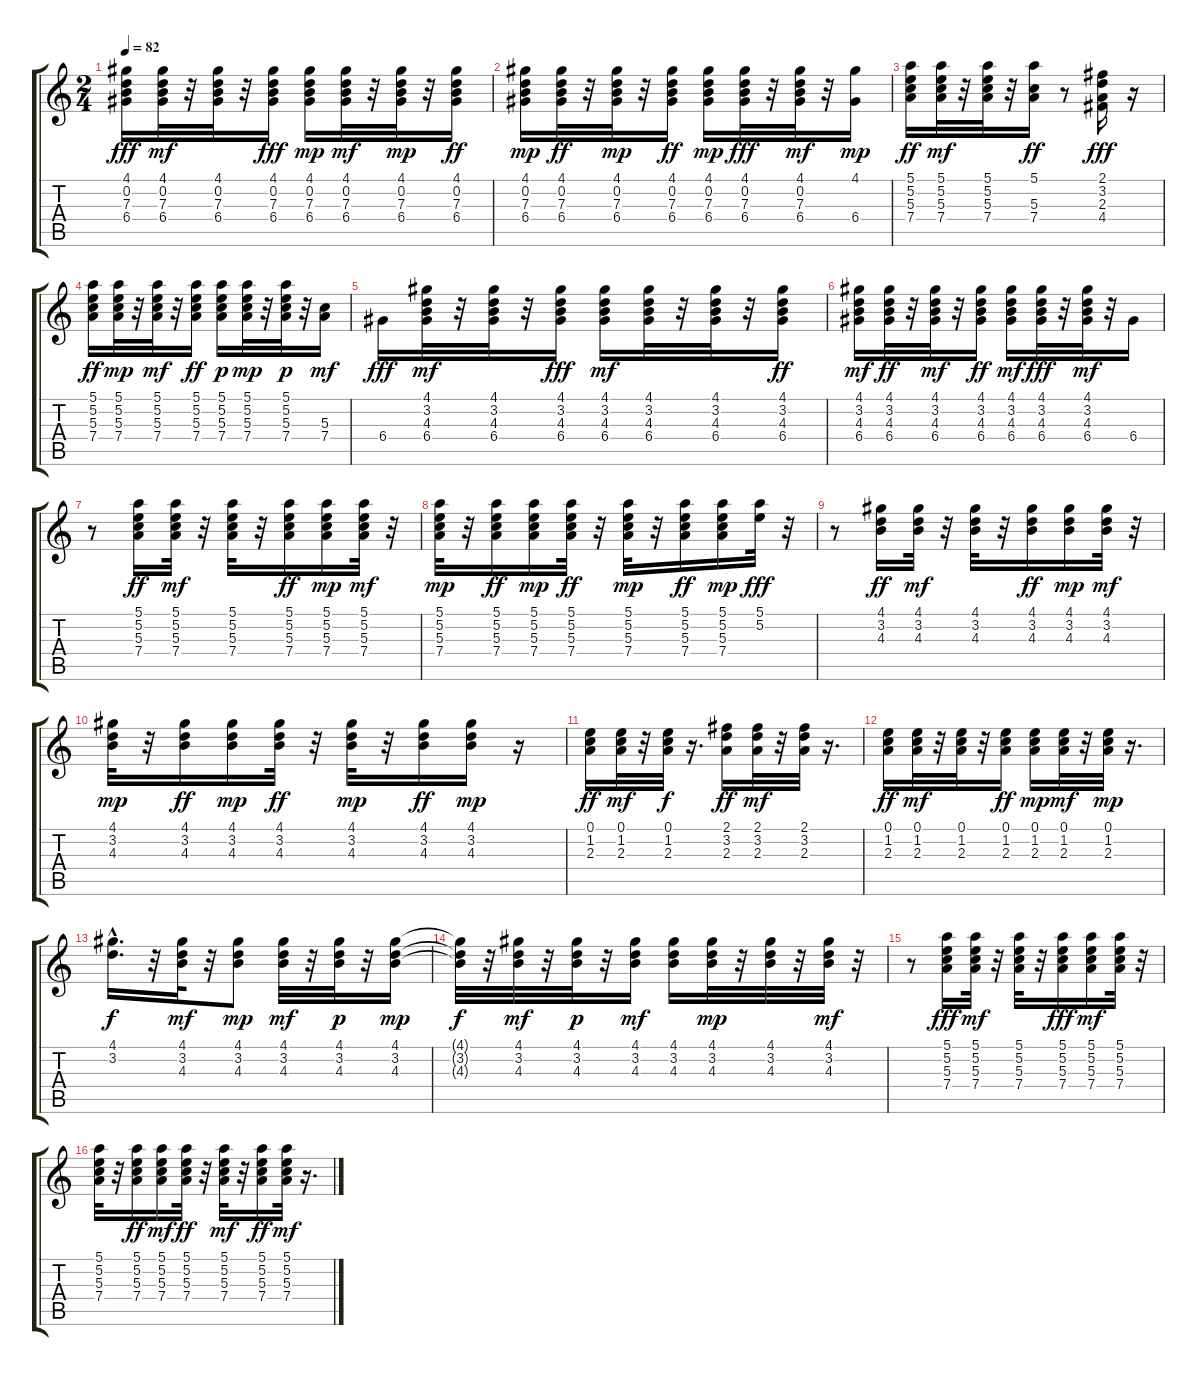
\track "" {instrument acousticguitarnylon}
\staff {score tabs}
\tuning (E4 B3 G3 D3 A2 E2) {hide}
\ts (2 4)
\tempo 82
\clef g2
\ks c
(4.1 0.2 7.3 6.4).16{dy fff} (4.1 0.2 7.3 6.4).32{dy mf} r.32 (4.1 0.2 7.3 6.4).32 r.32 (4.1 0.2 7.3 6.4).16{dy fff} (4.1 0.2 7.3 6.4).16{dy mp} (4.1 0.2 7.3 6.4).32{dy mf} r.32 (4.1 0.2 7.3 6.4).32{dy mp} r.32 (4.1 0.2 7.3 6.4).16{dy ff} |
(4.1 0.2 7.3 6.4).16{dy mp} (4.1 0.2 7.3 6.4).32{dy ff} r.32 (4.1 0.2 7.3 6.4).32{dy mp} r.32 (4.1 0.2 7.3 6.4).16{dy ff} (4.1 0.2 7.3 6.4).16{dy mp} (4.1 0.2 7.3 6.4).32{dy fff} r.32 (4.1 0.2 7.3 6.4).32{dy mf} r.32 (4.1 6.4).16{dy mp} |
(5.1 5.2 5.3 7.4).16{dy ff} (5.1 5.2 5.3 7.4).32{dy mf} r.32 (5.1 5.2 5.3 7.4).32 r.32 (5.1 5.3 7.4).16{dy ff} r.8 (2.1 3.2 2.3 4.4).16{dy fff} r.16 |
(5.1 5.2 5.3 7.4).16{dy ff} (5.1 5.2 5.3 7.4).32{dy mp} r.32 (5.1 5.2 5.3 7.4).32{dy mf} r.32 (5.1 5.2 5.3 7.4).16{dy ff} (5.1 5.2 5.3 7.4).16{dy p} (5.1 5.2 5.3 7.4).32{dy mp} r.32 (5.1 5.2 5.3 7.4).32{dy p} r.32 (5.3 7.4).16{dy mf} |
6.4.16{dy fff} (4.1 3.2 4.3 6.4).32{dy mf} r.32 (4.1 3.2 4.3 6.4).32 r.32 (4.1 3.2 4.3 6.4).16{dy fff} (4.1 3.2 4.3 6.4).16{dy mf} (4.1 3.2 4.3 6.4).32 r.32 (4.1 3.2 4.3 6.4).32 r.32 (4.1 3.2 4.3 6.4).16{dy ff} |
(4.1 3.2 4.3 6.4).16{dy mf} (4.1 3.2 4.3 6.4).32{dy ff} r.32 (4.1 3.2 4.3 6.4).32{dy mf} r.32 (4.1 3.2 4.3 6.4).16{dy ff} (4.1 3.2 4.3 6.4).16{dy mf} (4.1 3.2 4.3 6.4).32{dy fff} r.32 (4.1 3.2 4.3 6.4).32{dy mf} r.32 6.4.16 |
r.8 (5.1 5.2 5.3 7.4).16{dy ff} (5.1 5.2 5.3 7.4).32{dy mf} r.32 (5.1 5.2 5.3 7.4).32 r.32 (5.1 5.2 5.3 7.4).16{dy ff} (5.1 5.2 5.3 7.4).16{dy mp} (5.1 5.2 5.3 7.4).32{dy mf} r.32 |
(5.1 5.2 5.3 7.4).32{dy mp} r.32 (5.1 5.2 5.3 7.4).16{dy ff} (5.1 5.2 5.3 7.4).16{dy mp} (5.1 5.2 5.3 7.4).32{dy ff} r.32 (5.1 5.2 5.3 7.4).32{dy mp} r.32 (5.1 5.2 5.3 7.4).16{dy ff} (5.1 5.2 5.3 7.4).16{dy mp} (5.1 5.2).32{dy fff} r.32 |
r.8 (4.1 3.2 4.3).16{dy ff} (4.1 3.2 4.3).32{dy mf} r.32 (4.1 3.2 4.3).32 r.32 (4.1 3.2 4.3).16{dy ff} (4.1 3.2 4.3).16{dy mp} (4.1 3.2 4.3).32{dy mf} r.32 |
(4.1 3.2 4.3).32{dy mp} r.32 (4.1 3.2 4.3).16{dy ff} (4.1 3.2 4.3).16{dy mp} (4.1 3.2 4.3).32{dy ff} r.32 (4.1 3.2 4.3).32{dy mp} r.32 (4.1 3.2 4.3).16{dy ff} (4.1 3.2 4.3).16{dy mp} r.16 |
(0.1 1.2 2.3).16{dy ff} (0.1 1.2 2.3).32{dy mf} r.32 (0.1 1.2 2.3).32{dy f} r.16{d} (2.1 3.2 2.3).16{dy ff} (2.1 3.2 2.3).32{dy mf} r.32 (2.1 3.2 2.3).32 r.16{d} |
(0.1 1.2 2.3).16{dy ff} (0.1 1.2 2.3).32{dy mf} r.32 (0.1 1.2 2.3).32 r.32 (0.1 1.2 2.3).16{dy ff} (0.1 1.2 2.3).16{dy mp} (0.1 1.2 2.3).32{dy mf} r.32 (0.1 1.2 2.3).32{dy mp} r.16{d} |
(4.1{hac} 3.2{hac}).16{d dy f} r.32 (4.1 3.2 4.3).32{dy mf} r.32 (4.1 3.2 4.3).8{dy mp} (4.1 3.2 4.3).32{dy mf} r.32 (4.1 3.2 4.3).32{dy p} r.32 (4.1 3.2 4.3).16{dy mp} |
(4.1{t} 3.2{t} 4.3{t}).32{dy f} r.32 (4.1 3.2 4.3).32{dy mf} r.32 (4.1 3.2 4.3).32{dy p} r.32 (4.1 3.2 4.3).16{dy mf} (4.1 3.2 4.3).16 (4.1 3.2 4.3).32{dy mp} r.32 (4.1 3.2 4.3).32 r.32 (4.1 3.2 4.3).32{dy mf} r.32 |
r.8 (5.1 5.2 5.3 7.4).16{dy fff} (5.1 5.2 5.3 7.4).32{dy mf} r.32 (5.1 5.2 5.3 7.4).32 r.32 (5.1 5.2 5.3 7.4).16{dy fff} (5.1 5.2 5.3 7.4).16{dy mf} (5.1 5.2 5.3 7.4).32 r.32 |
(5.1 5.2 5.3 7.4).32 r.32 (5.1 5.2 5.3 7.4).16{dy ff} (5.1 5.2 5.3 7.4).16{dy mf} (5.1 5.2 5.3 7.4).32{dy ff} r.32 (5.1 5.2 5.3 7.4).32{dy mf} r.32 (5.1 5.2 5.3 7.4).16{dy ff} (5.1 5.2 5.3 7.4).32{dy mf} r.16{d}
